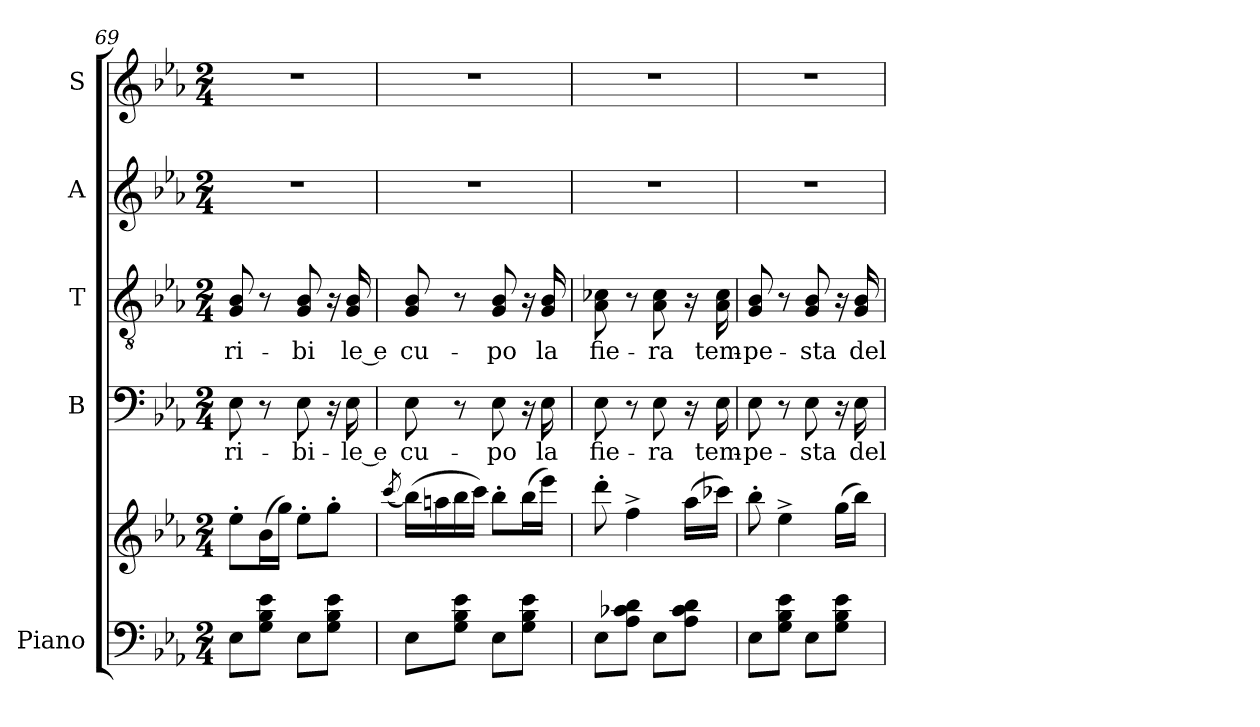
**kern	**kern	**kern	**text	**kern	**text	**kern	**kern
*part5	*part5	*part4	*part4	*part3	*part3	*part2	*part1
*staff6	*staff5	*staff4	*staff4	*staff3	*staff3	*staff2	*staff1
*I"Piano	*	*I"B	*	*I"T	*	*I"A	*I"S
*I'Pno	*	*I'B	*	*I'T	*	*I'A	*I'S
*clefF4	*clefG2	*clefF4	*	*clefGv2	*	*clefG2	*clefG2
*k[b-e-a-]	*k[b-e-a-]	*k[b-e-a-]	*	*k[b-e-a-]	*	*k[b-e-a-]	*k[b-e-a-]
*M2/4	*M2/4	*M2/4	*	*M2/4	*	*M2/4	*M2/4
=69	=69	=69	=69	=69	=69	=69	=69
!	!	!	!LO:LY:b	!	!LO:LY:b	!	!
8E-\L	8ee-'\L	8E-\	-ri-	8G!/ 8B-/	-ri-	2r	2r
8G\ 8B-\ 8e-\J	(>16b-\L	8r	.	8r	.	.	.
.	16gg\JJ)	.	.	.	.	.	.
!	!	!	!LO:LY:b	!	!LO:LY:b	!	!
8E-\L	8ee-'\L	8E-\	-bi-	8G!/ 8B-/	bi	.	.
8G\ 8B-\ 8e-\J	8gg'\J	16r	.	16r	.	.	.
!	!	!	!LO:LY:b	!	!LO:LY:b	!	!
.	.	16E-\	-le e	16G!/ 16B-/	le e	.	.
=70	=70	=70	=70	=70	=70	=70	=70
.	(<8qccc/	.	.	.	.	.	.
!	!	!	!LO:LY:b	!	!LO:LY:b	!	!
8E-\L	(>16bb-\LL)	8E-\	cu-	8G!/ 8B-/	cu-	2r	2r
.	16aan\	.	.	.	.	.	.
8G\ 8B-\ 8e-\J	16bb-\	8r	.	8r	.	.	.
.	16ccc\JJ)	.	.	.	.	.	.
!	!	!	!LO:LY:b	!	!LO:LY:b	!	!
8E-\L	8bb-'\L	8E-\	-po	8G!/ 8B-/	-po	.	.
8G\ 8B-\ 8e-\J	(>16bb-\L	16r	.	16r	.	.	.
!	!	!	!LO:LY:b	!	!LO:LY:b	!	!
.	16eee-\JJ)	16E-\	la	16G!/ 16B-/	la	.	.
=71	=71	=71	=71	=71	=71	=71	=71
!	!	!	!LO:LY:b	!	!LO:LY:b	!	!
8E-\L	8ddd'\	8E-\	fie-	8A-!\ 8c-X\	fie-	2r	2r
8A-\ 8c-X\ 8d\J	4ff^\	8r	.	8r	.	.	.
!	!	!	!LO:LY:b	!	!LO:LY:b	!	!
8E-\L	.	8E-\	-ra	8A-!\ 8c-\	-ra	.	.
8A-\ 8c-\ 8d\J	(>16aa-\LL	16r	.	16r	.	.	.
!	!	!	!LO:LY:b	!	!LO:LY:b	!	!
.	16ccc-X\JJ)	16E-\	tem-	16A-!\ 16c-\	tem-	.	.
=72	=72	=72	=72	=72	=72	=72	=72
!	!	!	!LO:LY:b	!	!LO:LY:b	!	!
8E-\L	8bb-'\	8E-\	-pe-	8G!/ 8B-/	-pe-	2r	2r
8G\ 8B-\ 8e-\J	4ee-^\	8r	.	8r	.	.	.
!	!	!	!LO:LY:b	!	!LO:LY:b	!	!
8E-\L	.	8E-\	-sta	8G!/ 8B-/	-sta	.	.
8G\ 8B-\ 8e-\J	(>16gg\LL	16r	.	16r	.	.	.
!	!	!	!LO:LY:b	!	!LO:LY:b	!	!
.	16bb-\JJ)	16E-\	del-	16G!/ 16B-/	del-	.	.
=	=	=	=	=	=	=	=
*-	*-	*-	*-	*-	*-	*-	*-
